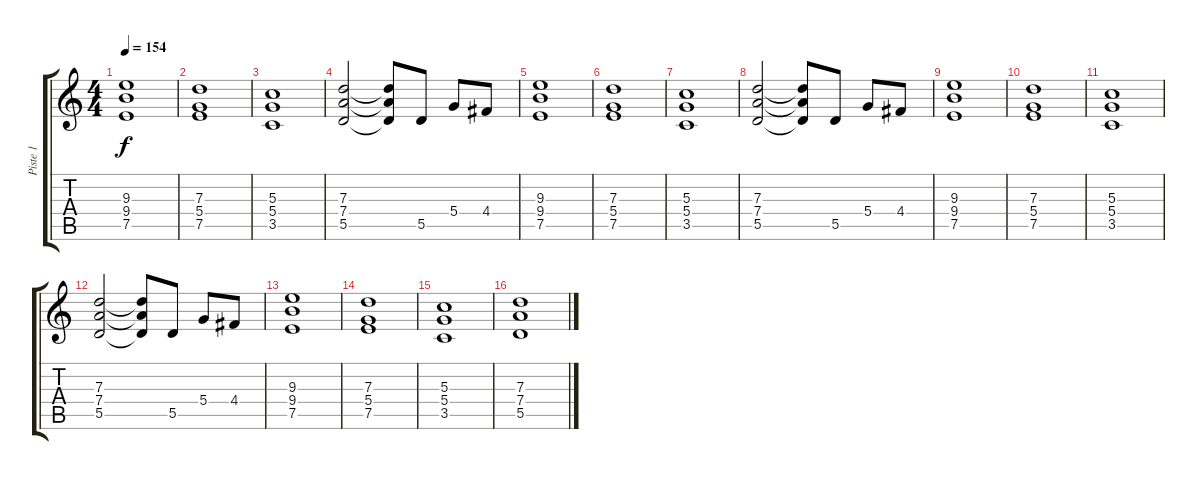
\track ("Piste 1" "Piste 1") {instrument distortionguitar}
\staff {score tabs}
\tuning (E4 B3 G3 D3 A2 E2) {hide}
\ts (4 4)
\tempo 154
\clef g2
\ks c
(9.3 9.4 7.5).1{dy f} |
(7.3 5.4 7.5).1 |
(5.3 5.4 3.5).1 |
(7.3 7.4 5.5).2 (7.3{t} 7.4{t} 5.5{t}).8 5.5.8 5.4.8 4.4.8 |
(9.3 9.4 7.5).1 |
(7.3 5.4 7.5).1 |
(5.3 5.4 3.5).1 |
(7.3 7.4 5.5).2 (7.3{t} 7.4{t} 5.5{t}).8 5.5.8 5.4.8 4.4.8 |
(9.3 9.4 7.5).1 |
(7.3 5.4 7.5).1 |
(5.3 5.4 3.5).1 |
(7.3 7.4 5.5).2 (7.3{t} 7.4{t} 5.5{t}).8 5.5.8 5.4.8 4.4.8 |
(9.3 9.4 7.5).1 |
(7.3 5.4 7.5).1 |
(5.3 5.4 3.5).1 |
(7.3 7.4 5.5).1
